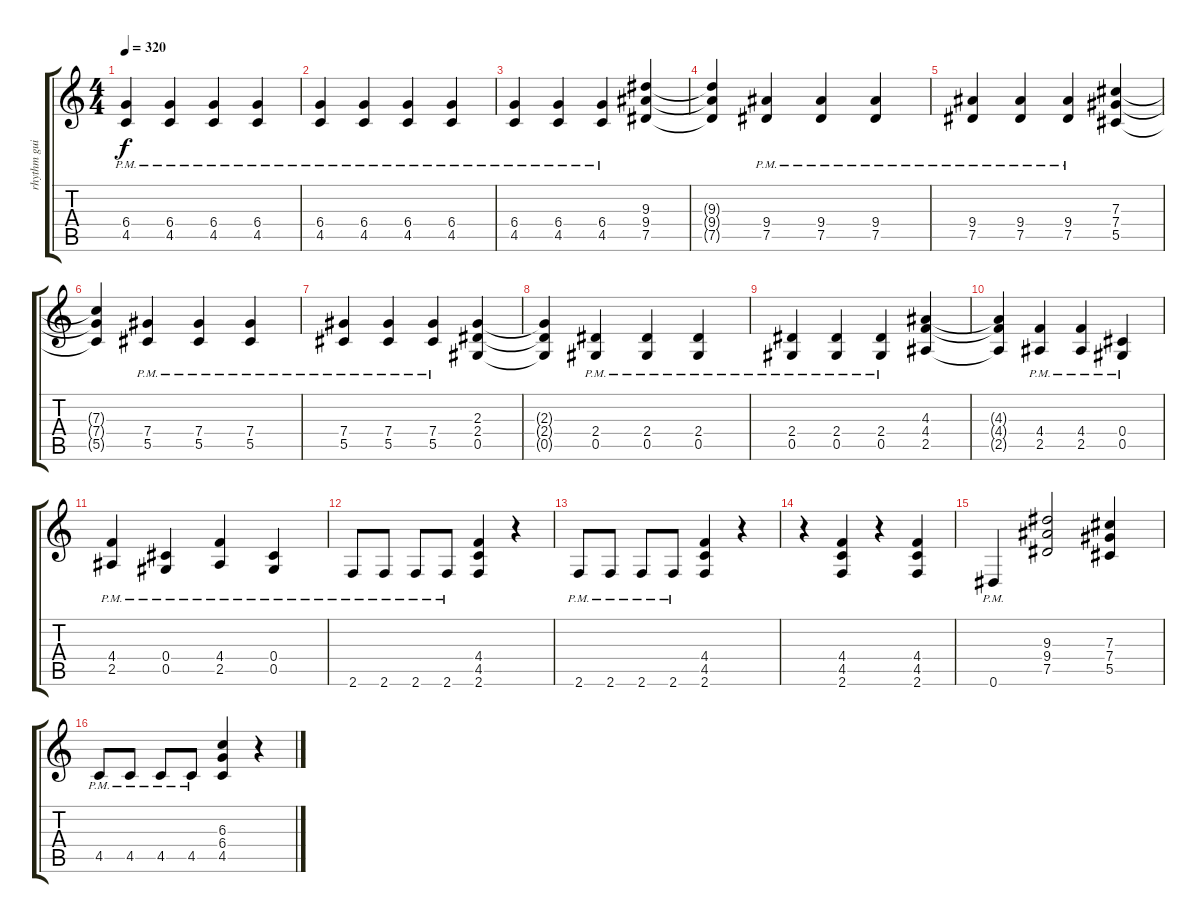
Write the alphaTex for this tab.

\track ("rhythm guitar" "rhythm gui") {instrument distortionguitar}
\staff {score tabs}
\tuning (Eb4 Bb3 Gb3 Db3 Ab2 Eb2) {hide}
\ts (4 4)
\tempo 320
\clef g2
\ks c
(6.4{pm} 4.5{pm}).4{dy f} (6.4{pm} 4.5{pm}).4 (6.4{pm} 4.5{pm}).4 (6.4{pm} 4.5{pm}).4 |
(6.4{pm} 4.5{pm}).4 (6.4{pm} 4.5{pm}).4 (6.4{pm} 4.5{pm}).4 (6.4{pm} 4.5{pm}).4 |
(6.4{pm} 4.5{pm}).4 (6.4{pm} 4.5{pm}).4 (6.4{pm} 4.5{pm}).4 (9.3 9.4 7.5).4 |
(9.3{t} 9.4{t} 7.5{t}).4 (9.4{pm} 7.5{pm}).4 (9.4{pm} 7.5{pm}).4 (9.4{pm} 7.5{pm}).4 |
(9.4{pm} 7.5{pm}).4 (9.4{pm} 7.5{pm}).4 (9.4{pm} 7.5{pm}).4 (7.3 7.4 5.5).4 |
(7.3{t} 7.4{t} 5.5{t}).4 (7.4{pm} 5.5{pm}).4 (7.4{pm} 5.5{pm}).4 (7.4{pm} 5.5{pm}).4 |
(7.4{pm} 5.5{pm}).4 (7.4{pm} 5.5{pm}).4 (7.4{pm} 5.5{pm}).4 (2.3 2.4 0.5).4 |
(2.3{t} 2.4{t} 0.5{t}).4 (2.4{pm} 0.5{pm}).4 (2.4{pm} 0.5{pm}).4 (2.4{pm} 0.5{pm}).4 |
(2.4{pm} 0.5{pm}).4 (2.4{pm} 0.5{pm}).4 (2.4{pm} 0.5{pm}).4 (4.3 4.4 2.5).4 |
(4.3{t} 4.4{t} 2.5{t}).4 (4.4{pm} 2.5{pm}).4 (4.4{pm} 2.5{pm}).4 (0.4{pm} 0.5{pm}).4 |
(4.4{pm} 2.5{pm}).4 (0.4{pm} 0.5{pm}).4 (4.4{pm} 2.5{pm}).4 (0.4{pm} 0.5{pm}).4 |
2.6{pm}.8 2.6{pm}.8 2.6{pm}.8 2.6{pm}.8 (4.4 4.5 2.6).4 r.4 |
2.6{pm}.8 2.6{pm}.8 2.6{pm}.8 2.6{pm}.8 (4.4 4.5 2.6).4 r.4 |
r.4 (4.4 4.5 2.6).4 r.4 (4.4 4.5 2.6).4 |
0.6{pm}.4 (9.3 9.4 7.5).2 (7.3 7.4 5.5).4 |
4.5{pm}.8 4.5{pm}.8 4.5{pm}.8 4.5{pm}.8 (6.3 6.4 4.5).4 r.4
